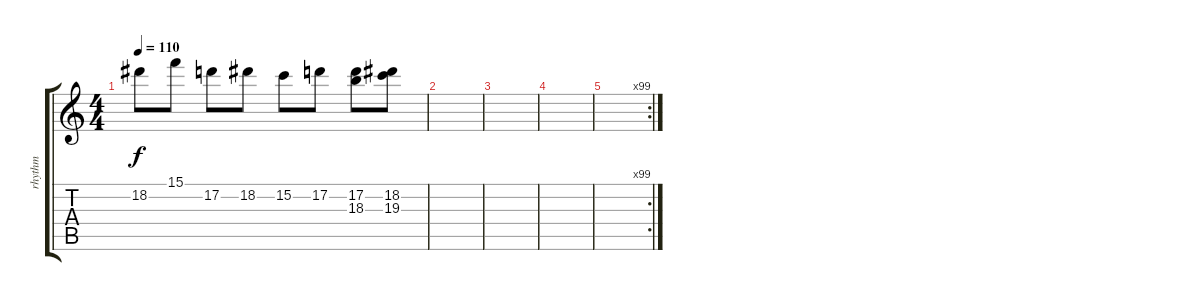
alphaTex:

\track ("rhythm" "rhythm") {instrument overdrivenguitar}
\staff {score tabs}
\tuning (D4 A3 F3 C3 G2 C2) {hide}
\ts (4 4)
\tempo 110
\clef g2
\ks c
18.2.8{dy f} 15.1.8 17.2.8 18.2.8 15.2.8 17.2.8 (17.2 18.3).8 (18.2 19.3).8 |
|
|
|
\rc 99
